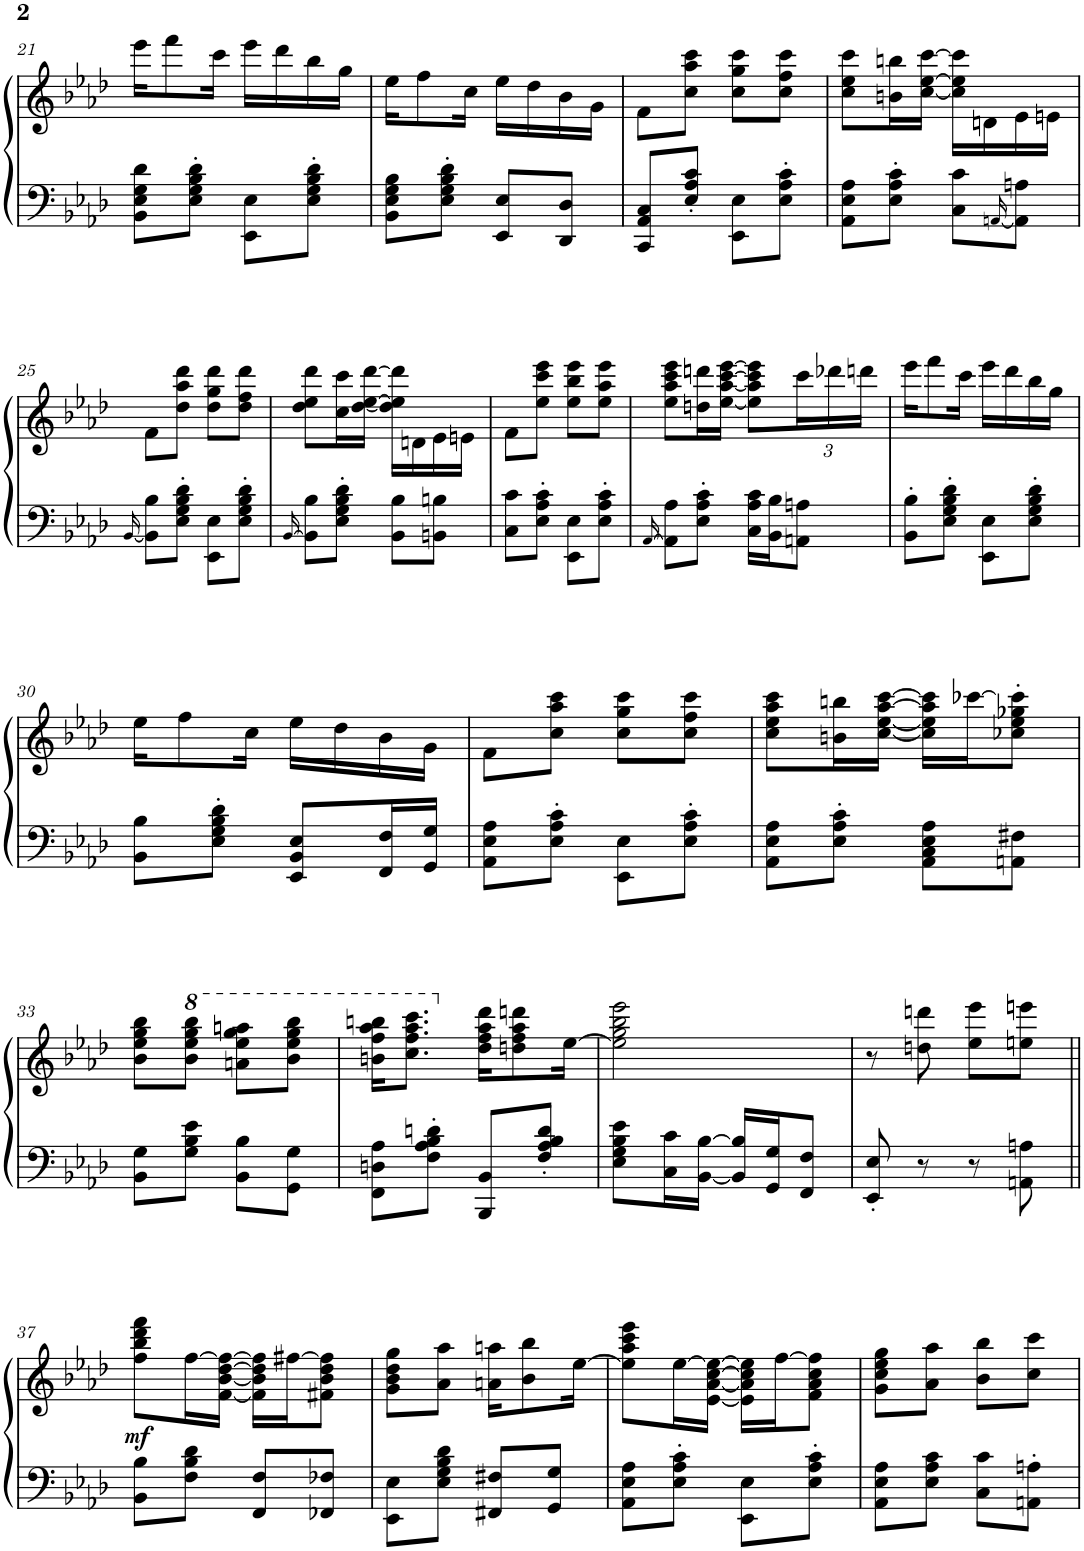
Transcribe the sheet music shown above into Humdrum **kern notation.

**kern	**kern	**dynam
*part1	*part1	*part1
*staff2	*staff1	*staff1/2
*I"Piano	*	*
*I'Pno.	*	*
!!LO:PB:g=z
*clefF4	*clefG2	*
*k[b-e-a-d-]	*k[b-e-a-d-]	*
*M2/4	*M2/4	*
=21	=21	=21
8BB-\ 8E-\ 8G\ 8d-\L	16eee-\KL	.
.	8fff\	.
8E-\' 8G\' 8B-\' 8d-\'J	.	.
.	16ccc\Jk	.
8EE-\ 8E-\L	16eee-\LL	.
.	16ddd-\	.
8E-\' 8G\' 8B-\' 8d-\'J	16bb-\	.
.	16gg\JJ	.
=22	=22	=22
8BB-\ 8E-\ 8G\ 8B-\L	16ee-\KL	.
.	8ff\	.
8E-\' 8G\' 8B-\' 8d-\'J	.	.
.	16cc\Jk	.
8EE-/ 8E-/L	16ee-\LL	.
.	16dd-\	.
8DD-/ 8D-/J	16b-\	.
.	16g\JJ	.
=23	=23	=23
8CC/ 8AA-/ 8C/L	8f\L	.
8E-/' 8A-/' 8c/'J	8cc\ 8aa-\ 8ccc\J	.
8EE-\ 8E-\L	8cc\ 8gg\ 8ccc\L	.
8E-\' 8A-\' 8c\'J	8cc\ 8ff\ 8ccc\J	.
=24	=24	=24
8AA-\ 8E-\ 8A-\L	8cc\ 8ee-\ 8ccc\L	.
8E-\' 8A-\' 8c\'J	16bn\ 16bbn\L	.
.	[16cc\ [16ee-\ [16ccc\JJ	.
8C\ 8c\L	16cc\] 16ee-\] 16ccc\]LL	.
.	16dn\	.
[<16qAAn/	.	.
8AA\] 8An\J	16e-\	.
.	16en\JJ	.
!!LO:LB:g=z
=25	=25	=25
[<16qBB-/	.	.
8BB-\] 8B-\L	8f\L	.
8E-\' 8G\' 8B-\' 8d-\'J	8dd-\ 8aa-\ 8ddd-\J	.
8EE-\ 8E-\L	8dd-\ 8gg\ 8ddd-\L	.
8E-\' 8G\' 8B-\' 8d-\'J	8dd-\ 8ff\ 8ddd-\J	.
=26	=26	=26
[16qBB-/	.	.
8BB-\] 8B-\L	8dd-\ 8ee-\ 8ddd-\L	.
8E-\' 8G\' 8B-\' 8d-\'J	16cc\ 16ccc\L	.
.	[16dd-\ [16ee-\ [16ddd-\JJ	.
8BB-\ 8B-\L	16dd-\] 16ee-\] 16ddd-\]LL	.
.	16dn\	.
8BBn\ 8Bn\J	16e-\	.
.	16en\JJ	.
=27	=27	=27
8C\ 8c\L	8f\L	.
8E-\' 8A-\' 8c\'J	8ee-\ 8ccc\ 8eee-\J	.
8EE-\ 8E-\L	8ee-\ 8bb-\ 8eee-\L	.
8E-\' 8A-\' 8c\'J	8ee-\ 8aa-\ 8eee-\J	.
=28	=28	=28
[16qAA-/	.	.
8AA-\] 8A-\L	8ee-\ 8aa-\ 8ccc\ 8eee-\L	.
8E-\' 8A-\' 8c\'J	16ddn\ 16dddn\L	.
.	[16ee-\ [16aa-\ [16ccc\ [16eee-\JJ	.
16C\ 16A-\ 16c\LL	8ee-\] 8aa-\] 8ccc\] 8eee-\]L	.
16BB-\ 16B-\J	.	.
*	*Xbrackettup	*
8AAn\ 8An\J	24ccc\L	.
.	24ddd-X\	.
.	24dddn\JJ	.
=29	=29	=29
8BB-\' 8B-\'L	16eee-\KL	.
.	8fff\	.
8E-\' 8G\' 8B-\' 8d-\'J	.	.
.	16ccc\Jk	.
8EE-\ 8E-\L	16eee-\LL	.
.	16ddd-\	.
8E-\' 8G\' 8B-\' 8d-\'J	16bb-\	.
.	16gg\JJ	.
!!LO:LB:g=z
=30	=30	=30
8BB-\ 8B-\L	16ee-\KL	.
.	8ff\	.
8E-\' 8G\' 8B-\' 8d-\'J	.	.
.	16cc\Jk	.
8EE-/ 8BB-/ 8E-/L	16ee-\LL	.
.	16dd-\	.
16FF/ 16F/L	16b-\	.
16GG/ 16G/JJ	16g\JJ	.
=31	=31	=31
8AA-\ 8E-\ 8A-\L	8f\L	.
8E-\' 8A-\' 8c\'J	8cc\ 8aa-\ 8ccc\J	.
8EE-\ 8E-\L	8cc\ 8gg\ 8ccc\L	.
8E-\' 8A-\' 8c\'J	8cc\ 8ff\ 8ccc\J	.
=32	=32	=32
8AA-\ 8E-\ 8A-\L	8cc\ 8ee-\ 8aa-\ 8ccc\L	.
8E-\' 8A-\' 8c\'J	16bn\ 16bbn\L	.
.	[16cc\ [16ee-\ [16aa-\ [16ccc\JJ	.
8AA-\ 8C\ 8E-\ 8A-\L	16cc\] 16ee-\] 16aa-\] 16ccc\]LL	.
.	[16ccc-X\J	.
8AAn\ 8F#X\J	8cc-X\' 8ee-\' 8gg-X\' 8ccc-\]'J	.
!!LO:LB:g=z
=33	=33	=33
8BB-\ 8G\L	8b-\ 8ee-\ 8gg\ 8bb-\L	.
*	*8va	*
8G\ 8B-\ 8e-\J	8bb-\ 8eee-\ 8ggg\ 8bbb-\J	.
8BB-\ 8B-\L	8aan\ 8eee-\ 8ggg\ 8aaan\L	.
8GG\ 8G\J	8bb-\ 8eee-\ 8ggg\ 8bbb-\J	.
=34	=34	=34
8FF\ 8Dn\ 8A-\L	16bbn\ 16fff\ 16aaa-\ 16bbbn\KL	.
.	8.ccc\ 8.fff\ 8.aaa-\ 8.cccc\J	.
8F\' 8A-\' 8B-\' 8dn\'J	.	.
*	*X8va	*
8BBB-/ 8BB-/L	16dd-\ 16ff\ 16aa-\ 16ddd-\KL	.
.	8ddn\ 8ff\ 8aa-\ 8dddn\	.
8F/' 8A-/' 8B-/' 8d/'J	.	.
.	[16ee-\Jk	.
=35	=35	=35
8E-\ 8G\ 8B-\ 8e-\L	2ee-\] 2gg\ 2bb-\ 2eee-\	.
16C\ 16c\L	.	.
[16BB-\ [16B-\JJ	.	.
16BB-/] 16B-/]LL	.	.
16GG/ 16G/J	.	.
8FF/ 8F/J	.	.
=36	=36	=36
8EE-/' 8E-/'	8r	.
8r	8ddn\ 8dddn\	.
8r	8ee-\ 8eee-\L	.
8AAn\ 8An\	8een\ 8eeen\J	.
!!LO:LB:g=z
=37||	=37||	=37||
!	!	!LO:DY:b
8BB-\ 8B-\L	8ff\ 8bb-\ 8ddd-\ 8fff\L	mf
8F\ 8B-\ 8d-\J	[16ff\L	.
.	[16f\ [16b-\ [16dd-\ 16ff\_JJ	.
8FF/ 8F/L	16f\] 16b-\] 16dd-\] 16ff\]LL	.
.	[16ff#X\J	.
8FF-X/ 8F-X/J	8f#X\ 8b-\ 8dd-\ 8ff#\]J	.
=38	=38	=38
8EE-\ 8E-\L	8g\ 8b-\ 8dd-\ 8gg\L	.
8E-\ 8G\ 8B-\ 8d-\J	8a-\ 8aa-\J	.
8FF#X/ 8F#X/L	16an\ 16aan\KL	.
.	8b-\ 8bb-\	.
8GG/ 8G/J	.	.
.	[16ee-\Jk	.
=39	=39	=39
8AA-\ 8E-\ 8A-\L	8ee-\] 8aa-\ 8ccc\ 8eee-\L	.
8E-\' 8A-\' 8c\'J	[16ee-\L	.
.	[16e-\ [16a-\ [16cc\ 16ee-\_JJ	.
8EE-\ 8E-\L	16e-\] 16a-\] 16cc\] 16ee-\]LL	.
.	[16ff\J	.
8E-\' 8A-\' 8c\'J	8f\ 8a-\ 8cc\ 8ff\]J	.
=40	=40	=40
8AA-\ 8E-\ 8A-\L	8g\ 8cc\ 8ee-\ 8gg\L	.
8E-\ 8A-\ 8c\J	8a-\ 8aa-\J	.
8C\ 8c\L	8b-\ 8bb-\L	.
8AAn\' 8An\'J	8cc\ 8ccc\J	.
=	=	=
*-	*-	*-
